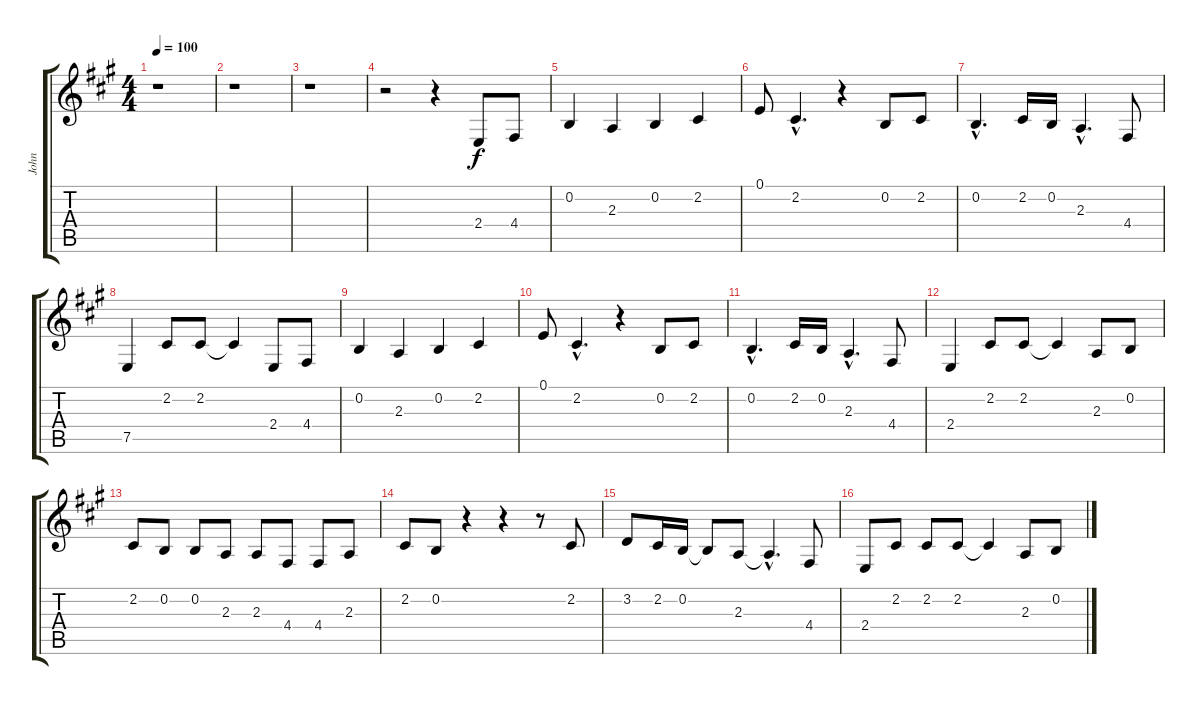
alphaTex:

\track ("John" "John") {instrument altosax}
\staff {score tabs}
\tuning (E4 B3 G3 D3 A2 E2) {hide}
\ts (4 4)
\tempo 100
\clef g2
\ks a
r.1{dy f instrument altosax} |
r.1 |
r.1 |
r.2 r.4 2.4.8 4.4.8 |
0.2.4 2.3.4 0.2.4 2.2.4 |
0.1.8 2.2{hac}.4{d} r.4 0.2.8 2.2.8 |
0.2{hac}.4{d} 2.2.16 0.2.16 2.3{hac}.4{d} 4.4.8 |
7.5.4 2.2.8 2.2.8 2.2{t}.4 2.4.8 4.4.8 |
0.2.4 2.3.4 0.2.4 2.2.4 |
0.1.8 2.2{hac}.4{d} r.4 0.2.8 2.2.8 |
0.2{hac}.4{d} 2.2.16 0.2.16 2.3{hac}.4{d} 4.4.8 |
2.4.4 2.2.8 2.2.8 2.2{t}.4 2.3.8 0.2.8 |
2.2.8 0.2.8 0.2.8 2.3.8 2.3.8 4.4.8 4.4.8 2.3.8 |
2.2.8 0.2.8 r.4 r.4 r.8 2.2.8 |
3.2.8 2.2.16 0.2.16 0.2{t}.8 2.3.8 2.3{hac t}.4{d} 4.4.8 |
2.4.8 2.2.8 2.2.8 2.2.8 2.2{t}.4 2.3.8 0.2.8
